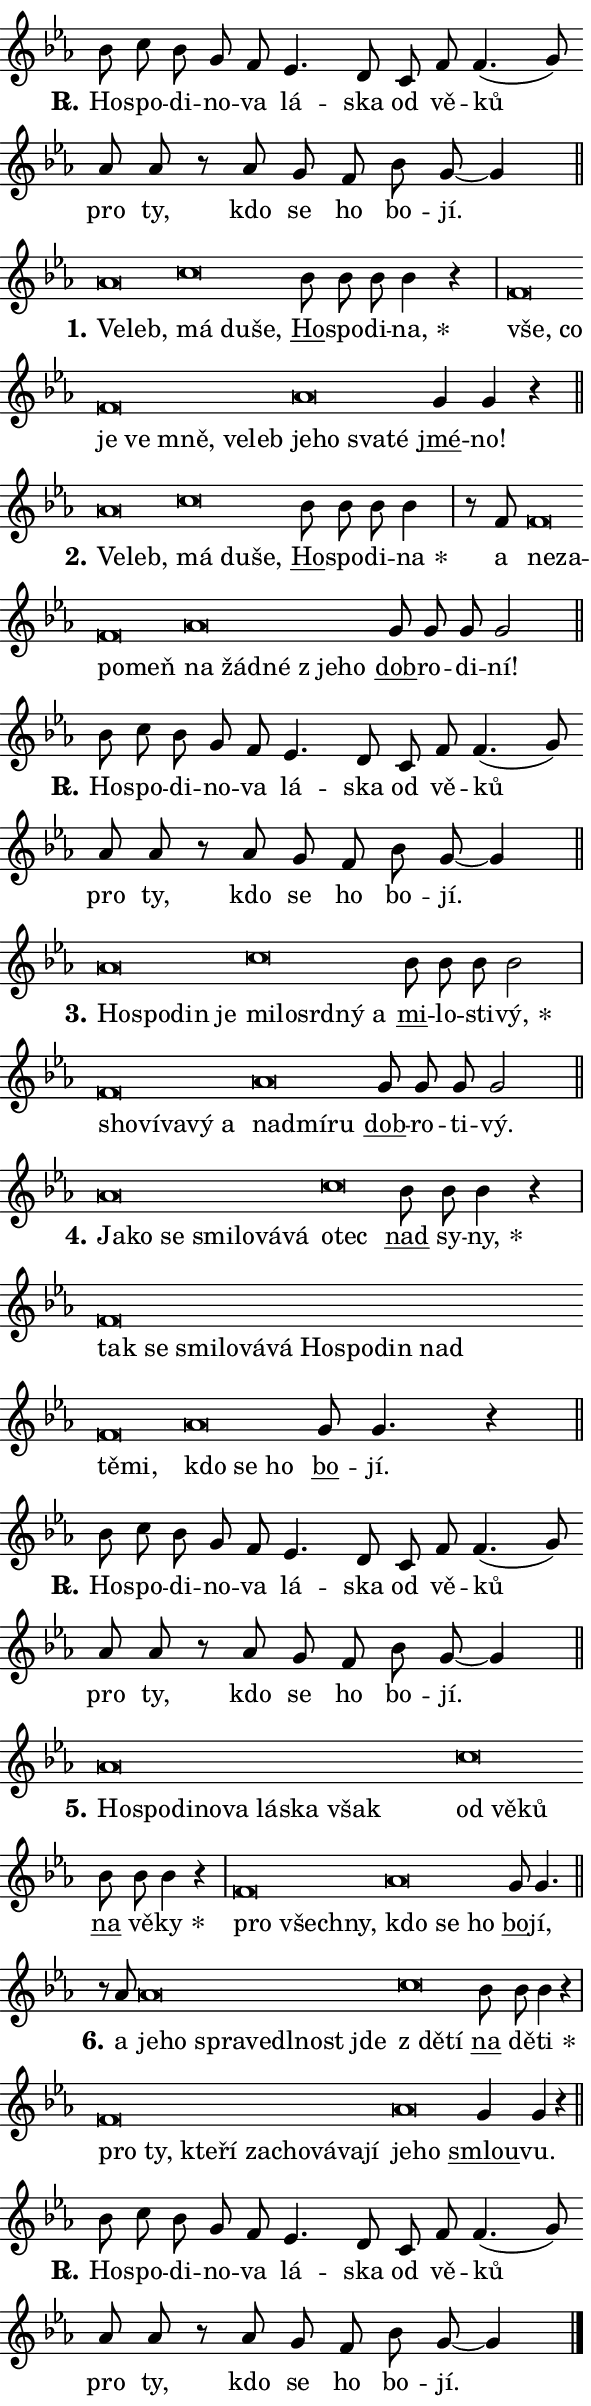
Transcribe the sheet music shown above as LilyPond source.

\version "2.24.0"
\header { tagline = "" }
\paper {
  indent = 0\cm
  top-margin = 0\cm
  right-margin = 0.13\cm % to fit lyric hyphens
  bottom-margin = 0\cm
  left-margin = 0\cm
  paper-width = 10\cm
  page-breaking = #ly:one-page-breaking
  system-system-spacing.basic-distance = #11
  score-system-spacing.basic-distance = #11
  ragged-last = ##f
}


%% Author: Thomas Morley
%% https://lists.gnu.org/archive/html/lilypond-user/2020-05/msg00002.html
#(define (line-position grob)
"Returns position of @var[grob} in current system:
   @code{'start}, if at first time-step
   @code{'end}, if at last time-step
   @code{'middle} otherwise
"
  (let* ((col (ly:item-get-column grob))
         (ln (ly:grob-object col 'left-neighbor))
         (rn (ly:grob-object col 'right-neighbor))
         (col-to-check-left (if (ly:grob? ln) ln col))
         (col-to-check-right (if (ly:grob? rn) rn col))
         (break-dir-left
           (and
             (ly:grob-property col-to-check-left 'non-musical #f)
             (ly:item-break-dir col-to-check-left)))
         (break-dir-right
           (and
             (ly:grob-property col-to-check-right 'non-musical #f)
             (ly:item-break-dir col-to-check-right))))
        (cond ((eqv? 1 break-dir-left) 'start)
              ((eqv? -1 break-dir-right) 'end)
              (else 'middle))))

#(define (tranparent-at-line-position vctor)
  (lambda (grob)
  "Relying on @code{line-position} select the relevant enry from @var{vctor}.
Used to determine transparency,"
    (case (line-position grob)
      ((end) (not (vector-ref vctor 0)))
      ((middle) (not (vector-ref vctor 1)))
      ((start) (not (vector-ref vctor 2))))))

noteHeadBreakVisibility =
#(define-music-function (break-visibility)(vector?)
"Makes @code{NoteHead}s transparent relying on @var{break-visibility}"
#{
  \override NoteHead.transparent =
    #(tranparent-at-line-position break-visibility)
#})

#(define delete-ledgers-for-transparent-note-heads
  (lambda (grob)
    "Reads whether a @code{NoteHead} is transparent.
If so this @code{NoteHead} is removed from @code{'note-heads} from
@var{grob}, which is supposed to be @code{LedgerLineSpanner}.
As a result ledgers are not printed for this @code{NoteHead}"
    (let* ((nhds-array (ly:grob-object grob 'note-heads))
           (nhds-list
             (if (ly:grob-array? nhds-array)
                 (ly:grob-array->list nhds-array)
                 '()))
           ;; Relies on the transparent-property being done before
           ;; Staff.LedgerLineSpanner.after-line-breaking is executed.
           ;; This is fragile ...
           (to-keep
             (remove
               (lambda (nhd)
                 (ly:grob-property nhd 'transparent #f))
               nhds-list)))
      ;; TODO find a better method to iterate over grob-arrays, similiar
      ;; to filter/remove etc for lists
      ;; For now rebuilt from scratch
      (set! (ly:grob-object grob 'note-heads)  '())
      (for-each
        (lambda (nhd)
          (ly:pointer-group-interface::add-grob grob 'note-heads nhd))
        to-keep))))

squashNotes = {
  \override NoteHead.X-extent = #'(-0.2 . 0.2)
  \override NoteHead.Y-extent = #'(-0.75 . 0)
  \override NoteHead.stencil =
    #(lambda (grob)
       (let ((pos (ly:grob-property grob 'staff-position)))
         (begin
           (if (< pos -7) (display "ERROR: Lower brevis then expected\n") (display ""))
           (if (<= pos -6) ly:text-interface::print ly:note-head::print))))
}
unSquashNotes = {
  \revert NoteHead.X-extent
  \revert NoteHead.Y-extent
  \revert NoteHead.stencil
}

hideNotes = \noteHeadBreakVisibility #begin-of-line-visible
unHideNotes = \noteHeadBreakVisibility #all-visible

% work-around for resetting accidentals
% https://lilypond.org/doc/v2.23/Documentation/notation/displaying-rhythms#unmetered-music
cadenzaMeasure = {
  \cadenzaOff
  \partial 1024 s1024
  \cadenzaOn
}

#(define-markup-command (accent layout props text) (markup?)
  "Underline accented syllable"
  (interpret-markup layout props
    #{\markup \override #'(offset . 4.3) \underline { #text }#}))

responsum = \markup \concat {
  "R" \hspace #-1.05 \path #0.1 #'((moveto 0 0.07) (lineto 0.9 0.8)) \hspace #0.05 "."
}

spaceSize = #0.6828661417322834 % exact space size for TeX Gyre Schola

\layout {
  \context {
    \Staff
    \remove "Time_signature_engraver"
    \override LedgerLineSpanner.after-line-breaking = #delete-ledgers-for-transparent-note-heads
  }
  \context {
    \Lyrics {
      \override LyricSpace.minimum-distance = \spaceSize
      \override LyricText.font-name = #"TeX Gyre Schola"
      \override LyricText.font-size = 1
      \override StanzaNumber.font-name = #"TeX Gyre Schola Bold"
      \override StanzaNumber.font-size = 1
    }
  }
  \context {
    \Score 
    \override NoteHead.text =
      #(lambda (grob) 
        (let ((pos (ly:grob-property grob 'staff-position)))
          #{\markup {
            \combine
              \halign #-0.55 \raise #(if (= pos -6) 0 0.5) \override #'(thickness . 2) \draw-line #'(3.2 . 0)
              \musicglyph "noteheads.sM1"
          }#}))
  }
}

% magnetic-lyrics.ily
%
%   written by
%     Jean Abou Samra <jean@abou-samra.fr>
%     Werner Lemberg <wl@gnu.org>
%
%   adapted by
%     Jiri Hon <jiri.hon@gmail.com>
%
% Version 2022-Apr-15

% https://www.mail-archive.com/lilypond-user@gnu.org/msg149350.html

#(define (Left_hyphen_pointer_engraver context)
   "Collect syllable-hyphen-syllable occurrences in lyrics and store
them in properties.  This engraver only looks to the left.  For
example, if the lyrics input is @code{foo -- bar}, it does the
following.

@itemize @bullet
@item
Set the @code{text} property of the @code{LyricHyphen} grob between
@q{foo} and @q{bar} to @code{foo}.

@item
Set the @code{left-hyphen} property of the @code{LyricText} grob with
text @q{foo} to the @code{LyricHyphen} grob between @q{foo} and
@q{bar}.
@end itemize

Use this auxiliary engraver in combination with the
@code{lyric-@/text::@/apply-@/magnetic-@/offset!} hook."
   (let ((hyphen #f)
         (text #f))
     (make-engraver
      (acknowledgers
       ((lyric-syllable-interface engraver grob source-engraver)
        (set! text grob)))
      (end-acknowledgers
       ((lyric-hyphen-interface engraver grob source-engraver)
        ;(when (not (grob::has-interface grob 'lyric-space-interface))
          (set! hyphen grob)));)
      ((stop-translation-timestep engraver)
       (when (and text hyphen)
         (ly:grob-set-object! text 'left-hyphen hyphen))
       (set! text #f)
       (set! hyphen #f)))))

#(define (lyric-text::apply-magnetic-offset! grob)
   "If the space between two syllables is less than the value in
property @code{LyricText@/.details@/.squash-threshold}, move the right
syllable to the left so that it gets concatenated with the left
syllable.

Use this function as a hook for
@code{LyricText@/.after-@/line-@/breaking} if the
@code{Left_@/hyphen_@/pointer_@/engraver} is active."
   (let ((hyphen (ly:grob-object grob 'left-hyphen #f)))
     (when hyphen
       (let ((left-text (ly:spanner-bound hyphen LEFT)))
         (when (grob::has-interface left-text 'lyric-syllable-interface)
           (let* ((common (ly:grob-common-refpoint grob left-text X))
                  (this-x-ext (ly:grob-extent grob common X))
                  (left-x-ext
                   (begin
                     ;; Trigger magnetism for left-text.
                     (ly:grob-property left-text 'after-line-breaking)
                     (ly:grob-extent left-text common X)))
                  ;; `delta` is the gap width between two syllables.
                  (delta (- (interval-start this-x-ext)
                            (interval-end left-x-ext)))
                  (details (ly:grob-property grob 'details))
                  (threshold (assoc-get 'squash-threshold details 0.2)))
             (when (< delta threshold)
               (let* (;; We have to manipulate the input text so that
                      ;; ligatures crossing syllable boundaries are not
                      ;; disabled.  For languages based on the Latin
                      ;; script this is essentially a beautification.
                      ;; However, for non-Western scripts it can be a
                      ;; necessity.
                      (lt (ly:grob-property left-text 'text))
                      (rt (ly:grob-property grob 'text))
                      (is-space (grob::has-interface hyphen 'lyric-space-interface))
                      (space (if is-space " " ""))
                      (extra-delta (if is-space spaceSize 0))
                      ;; Append new syllable.
                      (ltrt-space (if (and (string? lt) (string? rt))
                                (string-append lt space rt)
                                (make-concat-markup (list lt space rt))))
                      ;; Right-align `ltrt` to the right side.
                      (ltrt-space-markup (grob-interpret-markup
                               grob
                               (make-translate-markup
                                (cons (interval-length this-x-ext) 0)
                                (make-right-align-markup ltrt-space)))))
                 (begin
                   ;; Don't print `left-text`.
                   (ly:grob-set-property! left-text 'stencil #f)
                   ;; Set text and stencil (which holds all collected
                   ;; syllables so far) and shift it to the left.
                   (ly:grob-set-property! grob 'text ltrt-space)
                   (ly:grob-set-property! grob 'stencil ltrt-space-markup)
                   (ly:grob-translate-axis! grob (- (- delta extra-delta)) X))))))))))


#(define (lyric-hyphen::displace-bounds-first grob)
   ;; Make very sure this callback isn't triggered too early.
   (let ((left (ly:spanner-bound grob LEFT))
         (right (ly:spanner-bound grob RIGHT)))
     (ly:grob-property left 'after-line-breaking)
     (ly:grob-property right 'after-line-breaking)
     (ly:lyric-hyphen::print grob)))

squashThreshold = #0.4

\layout {
  \context {
    \Lyrics
    \consists #Left_hyphen_pointer_engraver
    \override LyricText.after-line-breaking =
      #lyric-text::apply-magnetic-offset!
    \override LyricHyphen.stencil = #lyric-hyphen::displace-bounds-first
    \override LyricText.details.squash-threshold = \squashThreshold
    \override LyricHyphen.minimum-distance = 0
    \override LyricHyphen.minimum-length = \squashThreshold
  }
}

squashText = \override LyricText.details.squash-threshold = 9999
unSquashText = \override LyricText.details.squash-threshold = \squashThreshold

leftText = \override LyricText.self-alignment-X = #LEFT
unLeftText = \revert LyricText.self-alignment-X

starOffset = #(lambda (grob) 
                (let ((x_offset (ly:self-alignment-interface::aligned-on-x-parent grob)))
                  (if (= x_offset 0) 0 (+ x_offset 1.2))))

star = #(define-music-function (syllable)(string?)
"Append star separator at the end of a syllable"
#{
  \once \override LyricText.X-offset = #starOffset
  \lyricmode { \markup {
    #syllable
    \override #'((font-name . "TeX Gyre Schola Bold")) \hspace #0.2 \lower #0.65 \larger "*"
  } }
#})

starAccent = #(define-music-function (syllable)(string?)
"Append star separator at the end of a syllable and make accent"
#{
  \once \override LyricText.X-offset = #starOffset
  \lyricmode { \markup {
    \accent #syllable
    \override #'((font-name . "TeX Gyre Schola Bold")) \hspace #0.2 \lower #0.65 \larger "*"
  } }
#})

breath = #(define-music-function (syllable)(string?)
"Append breathing indicator at the end of a syllable"
#{
  \lyricmode { \markup { #syllable "+" } }
#})

optionalBreath = #(define-music-function (syllable)(string?)
"Append optional breathing indicator at the end of a syllable"
#{
  \lyricmode { \markup { #syllable "(+)" } }
#})


\score {
    <<
        \new Voice = "melody" { \cadenzaOn \key es \major \relative { bes'8 c bes g f es4. d8 \bar "" c f f4.( g8)] \bar "" as as \bar "" r as g f bes g~ g4 \cadenzaMeasure \bar "||" \break } }
        \new Lyrics \lyricsto "melody" { \lyricmode { \set stanza = \responsum
Ho -- spo -- di -- no -- va lá -- ska od vě -- ků pro ty, kdo se ho bo -- jí. } }
    >>
    \layout {}
}

\score {
    <<
        \new Voice = "melody" { \cadenzaOn \key es \major \relative { \squashNotes as'\breve*1/16 \hideNotes \breve*1/16 \bar "" \unHideNotes \unSquashNotes \squashNotes c\breve*1/16 \hideNotes \breve*1/16 \breve*1/16 \bar "" \unHideNotes \unSquashNotes \bar "" bes8 bes bes bes4 r \cadenzaMeasure \bar "|" \squashNotes f\breve*1/16 \hideNotes \breve*1/16 \bar "" \breve*1/16 \bar "" \breve*1/16 \bar "" \breve*1/16 \bar "" \breve*1/16 \breve*1/16 \bar "" \unHideNotes \unSquashNotes \squashNotes as\breve*1/16 \hideNotes \breve*1/16 \bar "" \breve*1/16 \breve*1/16 \bar "" \unHideNotes \unSquashNotes \bar "" g4 g r \cadenzaMeasure \bar "||" \break } }
        \new Lyrics \lyricsto "melody" { \lyricmode { \set stanza = "1."
\leftText Ve -- \squashText leb, \unSquashText má \squashText du -- še, \unLeftText \unSquashText \markup \accent Ho -- spo -- di -- \star na, \leftText vše, \squashText co je ve mně, ve -- leb \unSquashText je -- \squashText ho sva -- té \unLeftText \unSquashText \markup \accent jmé -- no! } }
    >>
    \layout {}
}

\score {
    <<
        \new Voice = "melody" { \cadenzaOn \key es \major \relative { \squashNotes as'\breve*1/16 \hideNotes \breve*1/16 \bar "" \unHideNotes \unSquashNotes \squashNotes c\breve*1/16 \hideNotes \breve*1/16 \breve*1/16 \bar "" \unHideNotes \unSquashNotes \bar "" bes8 bes bes bes4 \cadenzaMeasure \bar "|" r8 f8 \squashNotes f\breve*1/16 \hideNotes \breve*1/16 \bar "" \breve*1/16 \breve*1/16 \bar "" \unHideNotes \unSquashNotes \squashNotes as\breve*1/16 \hideNotes \breve*1/16 \bar "" \breve*1/16 \bar "" \breve*1/16 \breve*1/16 \bar "" \unHideNotes \unSquashNotes \bar "" g8 g g g2 \cadenzaMeasure \bar "||" \break } }
        \new Lyrics \lyricsto "melody" { \lyricmode { \set stanza = "2."
\leftText Ve -- \squashText leb, \unSquashText má \squashText du -- še, \unLeftText \unSquashText \markup \accent Ho -- spo -- di -- \star na a \leftText ne -- \squashText za -- po -- meň \unSquashText na \squashText žád -- né "z je" -- ho \unLeftText \unSquashText \markup \accent dob -- ro -- di -- ní! } }
    >>
    \layout {}
}

\score {
    <<
        \new Voice = "melody" { \cadenzaOn \key es \major \relative { bes'8 c bes g f es4. d8 \bar "" c f f4.( g8)] \bar "" as as \bar "" r as g f bes g~ g4 \cadenzaMeasure \bar "||" \break } }
        \new Lyrics \lyricsto "melody" { \lyricmode { \set stanza = \responsum
Ho -- spo -- di -- no -- va lá -- ska od vě -- ků pro ty, kdo se ho bo -- jí. } }
    >>
    \layout {}
}

\score {
    <<
        \new Voice = "melody" { \cadenzaOn \key es \major \relative { \squashNotes as'\breve*1/16 \hideNotes \breve*1/16 \bar "" \breve*1/16 \breve*1/16 \bar "" \unHideNotes \unSquashNotes \squashNotes c\breve*1/16 \hideNotes \breve*1/16 \bar "" \breve*1/16 \bar "" \breve*1/16 \breve*1/16 \bar "" \unHideNotes \unSquashNotes \bar "" bes8 bes bes bes2 \cadenzaMeasure \bar "|" \squashNotes f\breve*1/16 \hideNotes \breve*1/16 \bar "" \breve*1/16 \bar "" \breve*1/16 \breve*1/16 \bar "" \unHideNotes \unSquashNotes \squashNotes as\breve*1/16 \hideNotes \breve*1/16 \breve*1/16 \bar "" \unHideNotes \unSquashNotes \bar "" g8 g g g2 \cadenzaMeasure \bar "||" \break } }
        \new Lyrics \lyricsto "melody" { \lyricmode { \set stanza = "3."
\leftText Ho -- \squashText spo -- din je \unSquashText mi -- \squashText lo -- srd -- ný a \unLeftText \unSquashText \markup \accent mi -- lo -- sti -- \star vý, \leftText sho -- \squashText ví -- va -- vý a \unSquashText nad -- \squashText mí -- ru \unLeftText \unSquashText \markup \accent dob -- ro -- ti -- vý. } }
    >>
    \layout {}
}

\score {
    <<
        \new Voice = "melody" { \cadenzaOn \key es \major \relative { \squashNotes as'\breve*1/16 \hideNotes \breve*1/16 \bar "" \breve*1/16 \bar "" \breve*1/16 \bar "" \breve*1/16 \bar "" \breve*1/16 \breve*1/16 \bar "" \unHideNotes \unSquashNotes \squashNotes c\breve*1/16 \hideNotes \breve*1/16 \bar "" \unHideNotes \unSquashNotes \bar "" bes8 bes bes4 r \cadenzaMeasure \bar "|" \squashNotes f\breve*1/16 \hideNotes \breve*1/16 \bar "" \breve*1/16 \bar "" \breve*1/16 \bar "" \breve*1/16 \bar "" \breve*1/16 \bar "" \breve*1/16 \bar "" \breve*1/16 \bar "" \breve*1/16 \bar "" \breve*1/16 \bar "" \breve*1/16 \breve*1/16 \bar "" \unHideNotes \unSquashNotes \squashNotes as\breve*1/16 \hideNotes \breve*1/16 \breve*1/16 \bar "" \unHideNotes \unSquashNotes \bar "" g8 g4. r4 \cadenzaMeasure \bar "||" \break } }
        \new Lyrics \lyricsto "melody" { \lyricmode { \set stanza = "4."
\leftText Ja -- \squashText ko se smi -- lo -- vá -- vá \unSquashText o -- \squashText tec \unLeftText \unSquashText \markup \accent nad sy -- \star ny, \leftText tak \squashText se smi -- lo -- vá -- vá Ho -- spo -- din nad tě -- mi, \unSquashText kdo \squashText se ho \unLeftText \unSquashText \markup \accent bo -- jí. } }
    >>
    \layout {}
}

\score {
    <<
        \new Voice = "melody" { \cadenzaOn \key es \major \relative { bes'8 c bes g f es4. d8 \bar "" c f f4.( g8)] \bar "" as as \bar "" r as g f bes g~ g4 \cadenzaMeasure \bar "||" \break } }
        \new Lyrics \lyricsto "melody" { \lyricmode { \set stanza = \responsum
Ho -- spo -- di -- no -- va lá -- ska od vě -- ků pro ty, kdo se ho bo -- jí. } }
    >>
    \layout {}
}

\score {
    <<
        \new Voice = "melody" { \cadenzaOn \key es \major \relative { \squashNotes as'\breve*1/16 \hideNotes \breve*1/16 \bar "" \breve*1/16 \bar "" \breve*1/16 \bar "" \breve*1/16 \bar "" \breve*1/16 \bar "" \breve*1/16 \breve*1/16 \bar "" \unHideNotes \unSquashNotes \squashNotes c\breve*1/16 \hideNotes \breve*1/16 \breve*1/16 \bar "" \unHideNotes \unSquashNotes \bar "" bes8 bes bes4 r \cadenzaMeasure \bar "|" \squashNotes f\breve*1/16 \hideNotes \breve*1/16 \breve*1/16 \bar "" \unHideNotes \unSquashNotes \squashNotes as\breve*1/16 \hideNotes \breve*1/16 \breve*1/16 \bar "" \unHideNotes \unSquashNotes \bar "" g8 g4. \cadenzaMeasure \bar "||" \break } }
        \new Lyrics \lyricsto "melody" { \lyricmode { \set stanza = "5."
\leftText Ho -- \squashText spo -- di -- no -- va lá -- ska však \unSquashText od \squashText vě -- ků \unLeftText \unSquashText \markup \accent na vě -- \star ky \leftText pro \squashText všech -- ny, \unSquashText kdo \squashText se ho \unLeftText \unSquashText \markup \accent bo -- jí, } }
    >>
    \layout {}
}

\score {
    <<
        \new Voice = "melody" { \cadenzaOn \key es \major \relative { r8 as'8 \squashNotes as\breve*1/16 \hideNotes \breve*1/16 \bar "" \breve*1/16 \bar "" \breve*1/16 \bar "" \breve*1/16 \bar "" \breve*1/16 \breve*1/16 \bar "" \unHideNotes \unSquashNotes \squashNotes c\breve*1/16 \hideNotes \breve*1/16 \bar "" \unHideNotes \unSquashNotes \bar "" bes8 bes bes4 r \cadenzaMeasure \bar "|" \squashNotes f\breve*1/16 \hideNotes \breve*1/16 \bar "" \breve*1/16 \bar "" \breve*1/16 \bar "" \breve*1/16 \bar "" \breve*1/16 \bar "" \breve*1/16 \bar "" \breve*1/16 \breve*1/16 \bar "" \unHideNotes \unSquashNotes \squashNotes as\breve*1/16 \hideNotes \breve*1/16 \bar "" \unHideNotes \unSquashNotes \bar "" g4 g r \cadenzaMeasure \bar "||" \break } }
        \new Lyrics \lyricsto "melody" { \lyricmode { \set stanza = "6."
a \leftText je -- \squashText ho spra -- ve -- dl -- nost jde \unSquashText "z dě" -- \squashText tí \unLeftText \unSquashText \markup \accent na dě -- \star ti \leftText pro \squashText ty, kte -- ří za -- cho -- vá -- va -- jí \unSquashText je -- \squashText ho \unLeftText \unSquashText \markup \accent smlou -- vu. } }
    >>
    \layout {}
}

\score {
    <<
        \new Voice = "melody" { \cadenzaOn \key es \major \relative { bes'8 c bes g f es4. d8 \bar "" c f f4.( g8)] \bar "" as as \bar "" r as g f bes g~ g4 \cadenzaMeasure \bar "||" \break } \bar "|." }
        \new Lyrics \lyricsto "melody" { \lyricmode { \set stanza = \responsum
Ho -- spo -- di -- no -- va lá -- ska od vě -- ků pro ty, kdo se ho bo -- jí. } }
    >>
    \layout {}
}
